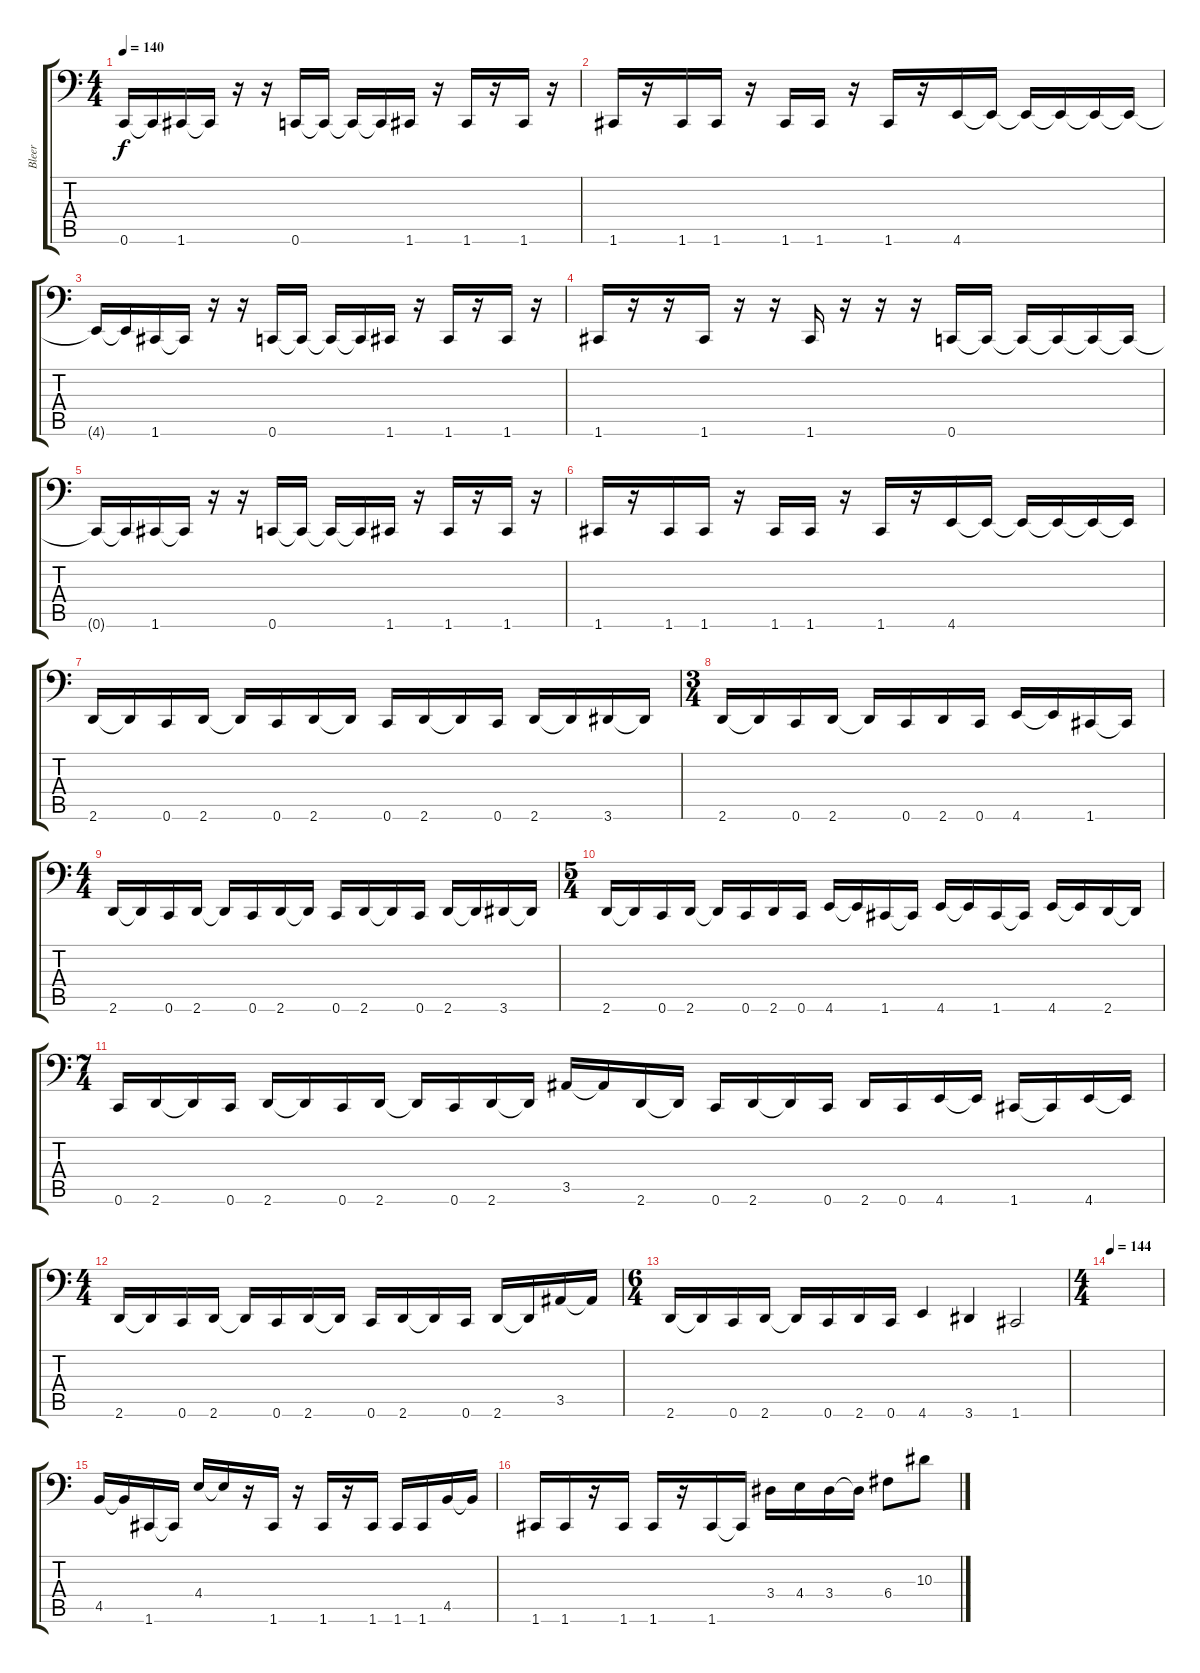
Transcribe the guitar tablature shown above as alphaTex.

\track ("Bleer" "Bleer") {instrument electricbasspick}
\staff {score tabs}
\tuning (D3 A2 F2 C2 G1 C1) {hide}
\ts (4 4)
\tempo 140
\clef f4
\ks c
0.6{t}.16{dy f} 0.6{t}.16 1.6.16 1.6{t}.16 r.16 r.16 0.6.16 0.6{t}.16 0.6{t}.16 0.6{t}.16 1.6.16 r.16 1.6.16 r.16 1.6.16 r.16 |
1.6.16 r.16 1.6.16 1.6.16 r.16 1.6.16 1.6.16 r.16 1.6.16 r.16 4.6.16 4.6{t}.16 4.6{t}.16 4.6{t}.16 4.6{t}.16 4.6{t}.16 |
4.6{t}.16 4.6{t}.16 1.6.16 1.6{t}.16 r.16 r.16 0.6.16 0.6{t}.16 0.6{t}.16 0.6{t}.16 1.6.16 r.16 1.6.16 r.16 1.6.16 r.16 |
1.6.16 r.16 r.16 1.6.16 r.16 r.16 1.6.16 r.16 r.16 r.16 0.6.16 0.6{t}.16 0.6{t}.16 0.6{t}.16 0.6{t}.16 0.6{t}.16 |
0.6{t}.16 0.6{t}.16 1.6.16 1.6{t}.16 r.16 r.16 0.6.16 0.6{t}.16 0.6{t}.16 0.6{t}.16 1.6.16 r.16 1.6.16 r.16 1.6.16 r.16 |
1.6.16 r.16 1.6.16 1.6.16 r.16 1.6.16 1.6.16 r.16 1.6.16 r.16 4.6.16 4.6{t}.16 4.6{t}.16 4.6{t}.16 4.6{t}.16 4.6{t}.16 |
2.6.16 2.6{t}.16 0.6.16 2.6.16 2.6{t}.16 0.6.16 2.6.16 2.6{t}.16 0.6.16 2.6.16 2.6{t}.16 0.6.16 2.6.16 2.6{t}.16 3.6.16 3.6{t}.16 |
\ts (3 4)
2.6.16 2.6{t}.16 0.6.16 2.6.16 2.6{t}.16 0.6.16 2.6.16 0.6.16 4.6.16 4.6{t}.16 1.6.16 1.6{t}.16 |
\ts (4 4)
2.6.16 2.6{t}.16 0.6.16 2.6.16 2.6{t}.16 0.6.16 2.6.16 2.6{t}.16 0.6.16 2.6.16 2.6{t}.16 0.6.16 2.6.16 2.6{t}.16 3.6.16 3.6{t}.16 |
\ts (5 4)
2.6.16 2.6{t}.16 0.6.16 2.6.16 2.6{t}.16 0.6.16 2.6.16 0.6.16 4.6.16 4.6{t}.16 1.6.16 1.6{t}.16 4.6.16 4.6{t}.16 1.6.16 1.6{t}.16 4.6.16 4.6{t}.16 2.6.16 2.6{t}.16 |
\ts (7 4)
0.6.16 2.6.16 2.6{t}.16 0.6.16 2.6.16 2.6{t}.16 0.6.16 2.6.16 2.6{t}.16 0.6.16 2.6.16 2.6{t}.16 3.5.16 3.5{t}.16 2.6.16 2.6{t}.16 0.6.16 2.6.16 2.6{t}.16 0.6.16 2.6.16 0.6.16 4.6.16 4.6{t}.16 1.6.16 1.6{t}.16 4.6.16 4.6{t}.16 |
\ts (4 4)
2.6.16 2.6{t}.16 0.6.16 2.6.16 2.6{t}.16 0.6.16 2.6.16 2.6{t}.16 0.6.16 2.6.16 2.6{t}.16 0.6.16 2.6.16 2.6{t}.16 3.5.16 3.5{t}.16 |
\ts (6 4)
2.6.16 2.6{t}.16 0.6.16 2.6.16 2.6{t}.16 0.6.16 2.6.16 0.6.16 4.6.4 3.6.4 1.6.2 |
\ts (4 4)
\tempo 144
|
4.5.16 4.5{t}.16 1.6.16 1.6{t}.16 4.4.16 4.4{t}.16 r.16 1.6.16 r.16 1.6.16 r.16 1.6.16 1.6.16 1.6.16 4.5.16 4.5{t}.16 |
1.6.16 1.6.16 r.16 1.6.16 1.6.16 r.16 1.6.16 1.6{t}.16 3.4.16 4.4.16 3.4.16 3.4{t}.16 6.4.8 10.3.8
